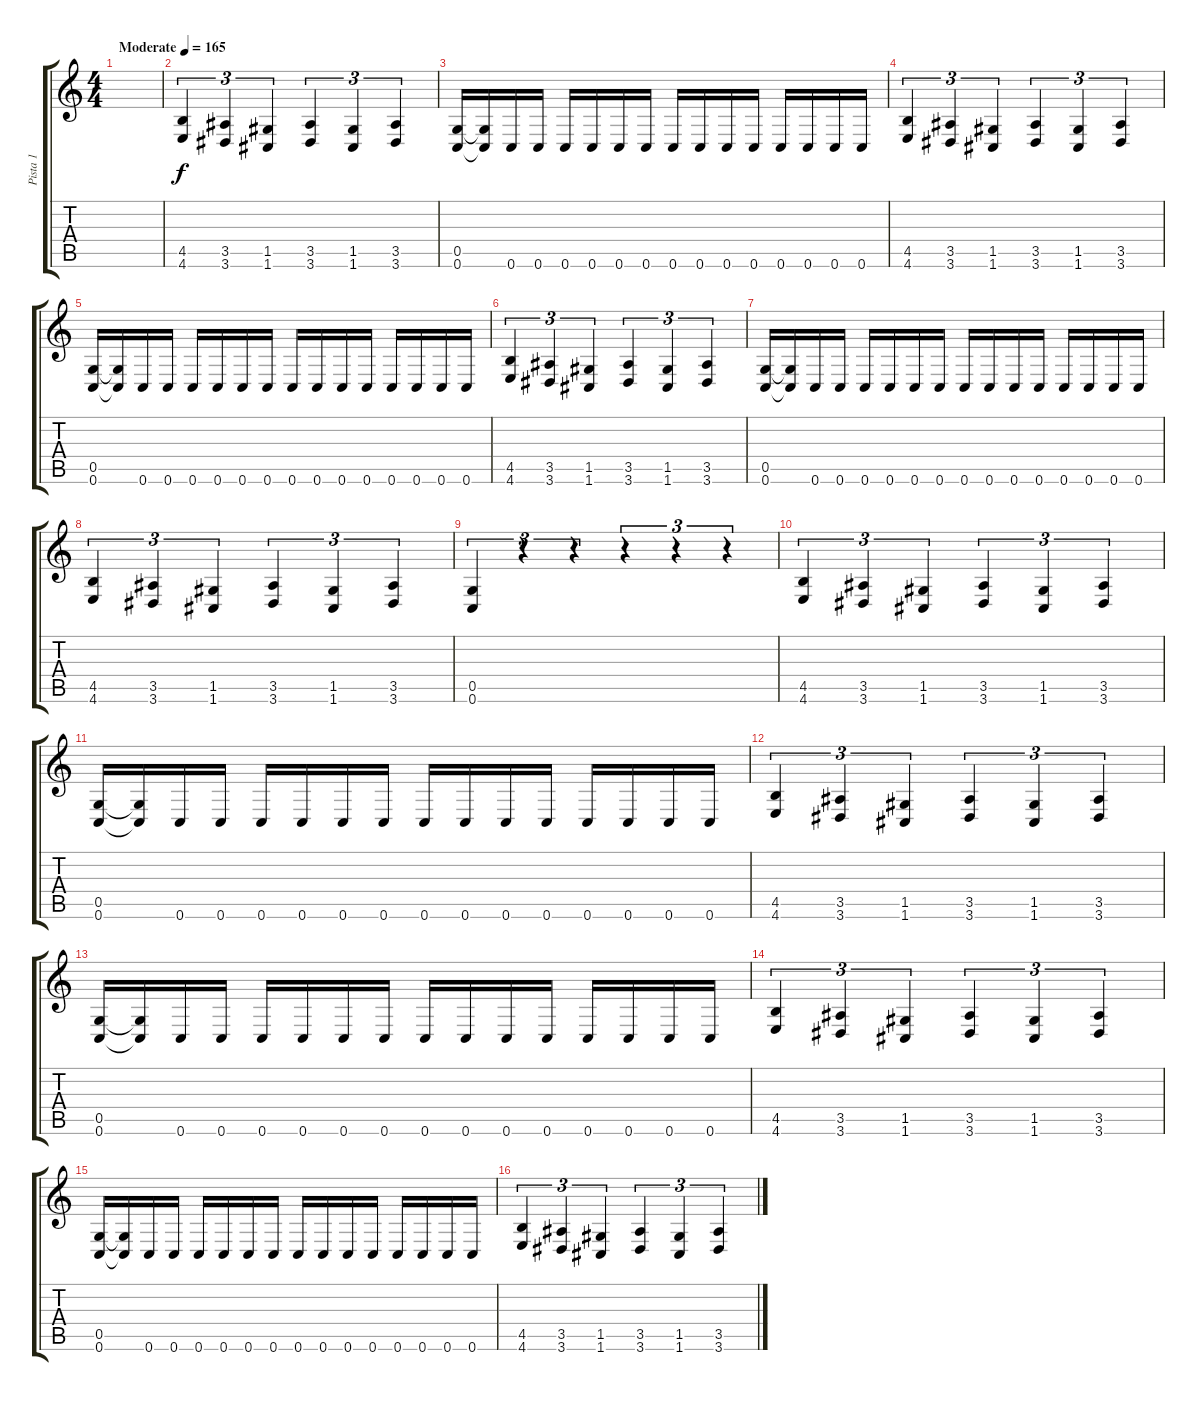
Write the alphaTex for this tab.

\track ("Pista 1" "Pista 1") {instrument distortionguitar}
\staff {score tabs}
\tuning (D4 A3 F3 C3 G2 C2) {hide}
\ts (4 4)
\tempo (165 "Moderate")
\clef g2
\ks c
|
(4.5 4.6).4{tu (3 2)} (3.5 3.6).4{tu (3 2)} (1.5 1.6).4{tu (3 2)} (3.5 3.6).4{tu (3 2)} (1.5 1.6).4{tu (3 2)} (3.5 3.6).4{tu (3 2)} |
(0.5 0.6).16 (0.5{t} 0.6{t}).16 0.6.16 0.6.16 0.6.16 0.6.16 0.6.16 0.6.16 0.6.16 0.6.16 0.6.16 0.6.16 0.6.16 0.6.16 0.6.16 0.6.16 |
(4.5 4.6).4{tu (3 2)} (3.5 3.6).4{tu (3 2)} (1.5 1.6).4{tu (3 2)} (3.5 3.6).4{tu (3 2)} (1.5 1.6).4{tu (3 2)} (3.5 3.6).4{tu (3 2)} |
(0.5 0.6).16 (0.5{t} 0.6{t}).16 0.6.16 0.6.16 0.6.16 0.6.16 0.6.16 0.6.16 0.6.16 0.6.16 0.6.16 0.6.16 0.6.16 0.6.16 0.6.16 0.6.16 |
(4.5 4.6).4{tu (3 2)} (3.5 3.6).4{tu (3 2)} (1.5 1.6).4{tu (3 2)} (3.5 3.6).4{tu (3 2)} (1.5 1.6).4{tu (3 2)} (3.5 3.6).4{tu (3 2)} |
(0.5 0.6).16 (0.5{t} 0.6{t}).16 0.6.16 0.6.16 0.6.16 0.6.16 0.6.16 0.6.16 0.6.16 0.6.16 0.6.16 0.6.16 0.6.16 0.6.16 0.6.16 0.6.16 |
(4.5 4.6).4{tu (3 2)} (3.5 3.6).4{tu (3 2)} (1.5 1.6).4{tu (3 2)} (3.5 3.6).4{tu (3 2)} (1.5 1.6).4{tu (3 2)} (3.5 3.6).4{tu (3 2)} |
(0.5 0.6).4{tu (3 2)} r.4{tu (3 2)} r.4{tu (3 2)} r.4{tu (3 2)} r.4{tu (3 2)} r.4{tu (3 2)} |
(4.5 4.6).4{tu (3 2)} (3.5 3.6).4{tu (3 2)} (1.5 1.6).4{tu (3 2)} (3.5 3.6).4{tu (3 2)} (1.5 1.6).4{tu (3 2)} (3.5 3.6).4{tu (3 2)} |
(0.5 0.6).16 (0.5{t} 0.6{t}).16 0.6.16 0.6.16 0.6.16 0.6.16 0.6.16 0.6.16 0.6.16 0.6.16 0.6.16 0.6.16 0.6.16 0.6.16 0.6.16 0.6.16 |
(4.5 4.6).4{tu (3 2)} (3.5 3.6).4{tu (3 2)} (1.5 1.6).4{tu (3 2)} (3.5 3.6).4{tu (3 2)} (1.5 1.6).4{tu (3 2)} (3.5 3.6).4{tu (3 2)} |
(0.5 0.6).16 (0.5{t} 0.6{t}).16 0.6.16 0.6.16 0.6.16 0.6.16 0.6.16 0.6.16 0.6.16 0.6.16 0.6.16 0.6.16 0.6.16 0.6.16 0.6.16 0.6.16 |
(4.5 4.6).4{tu (3 2)} (3.5 3.6).4{tu (3 2)} (1.5 1.6).4{tu (3 2)} (3.5 3.6).4{tu (3 2)} (1.5 1.6).4{tu (3 2)} (3.5 3.6).4{tu (3 2)} |
(0.5 0.6).16 (0.5{t} 0.6{t}).16 0.6.16 0.6.16 0.6.16 0.6.16 0.6.16 0.6.16 0.6.16 0.6.16 0.6.16 0.6.16 0.6.16 0.6.16 0.6.16 0.6.16 |
(4.5 4.6).4{tu (3 2)} (3.5 3.6).4{tu (3 2)} (1.5 1.6).4{tu (3 2)} (3.5 3.6).4{tu (3 2)} (1.5 1.6).4{tu (3 2)} (3.5 3.6).4{tu (3 2)}
